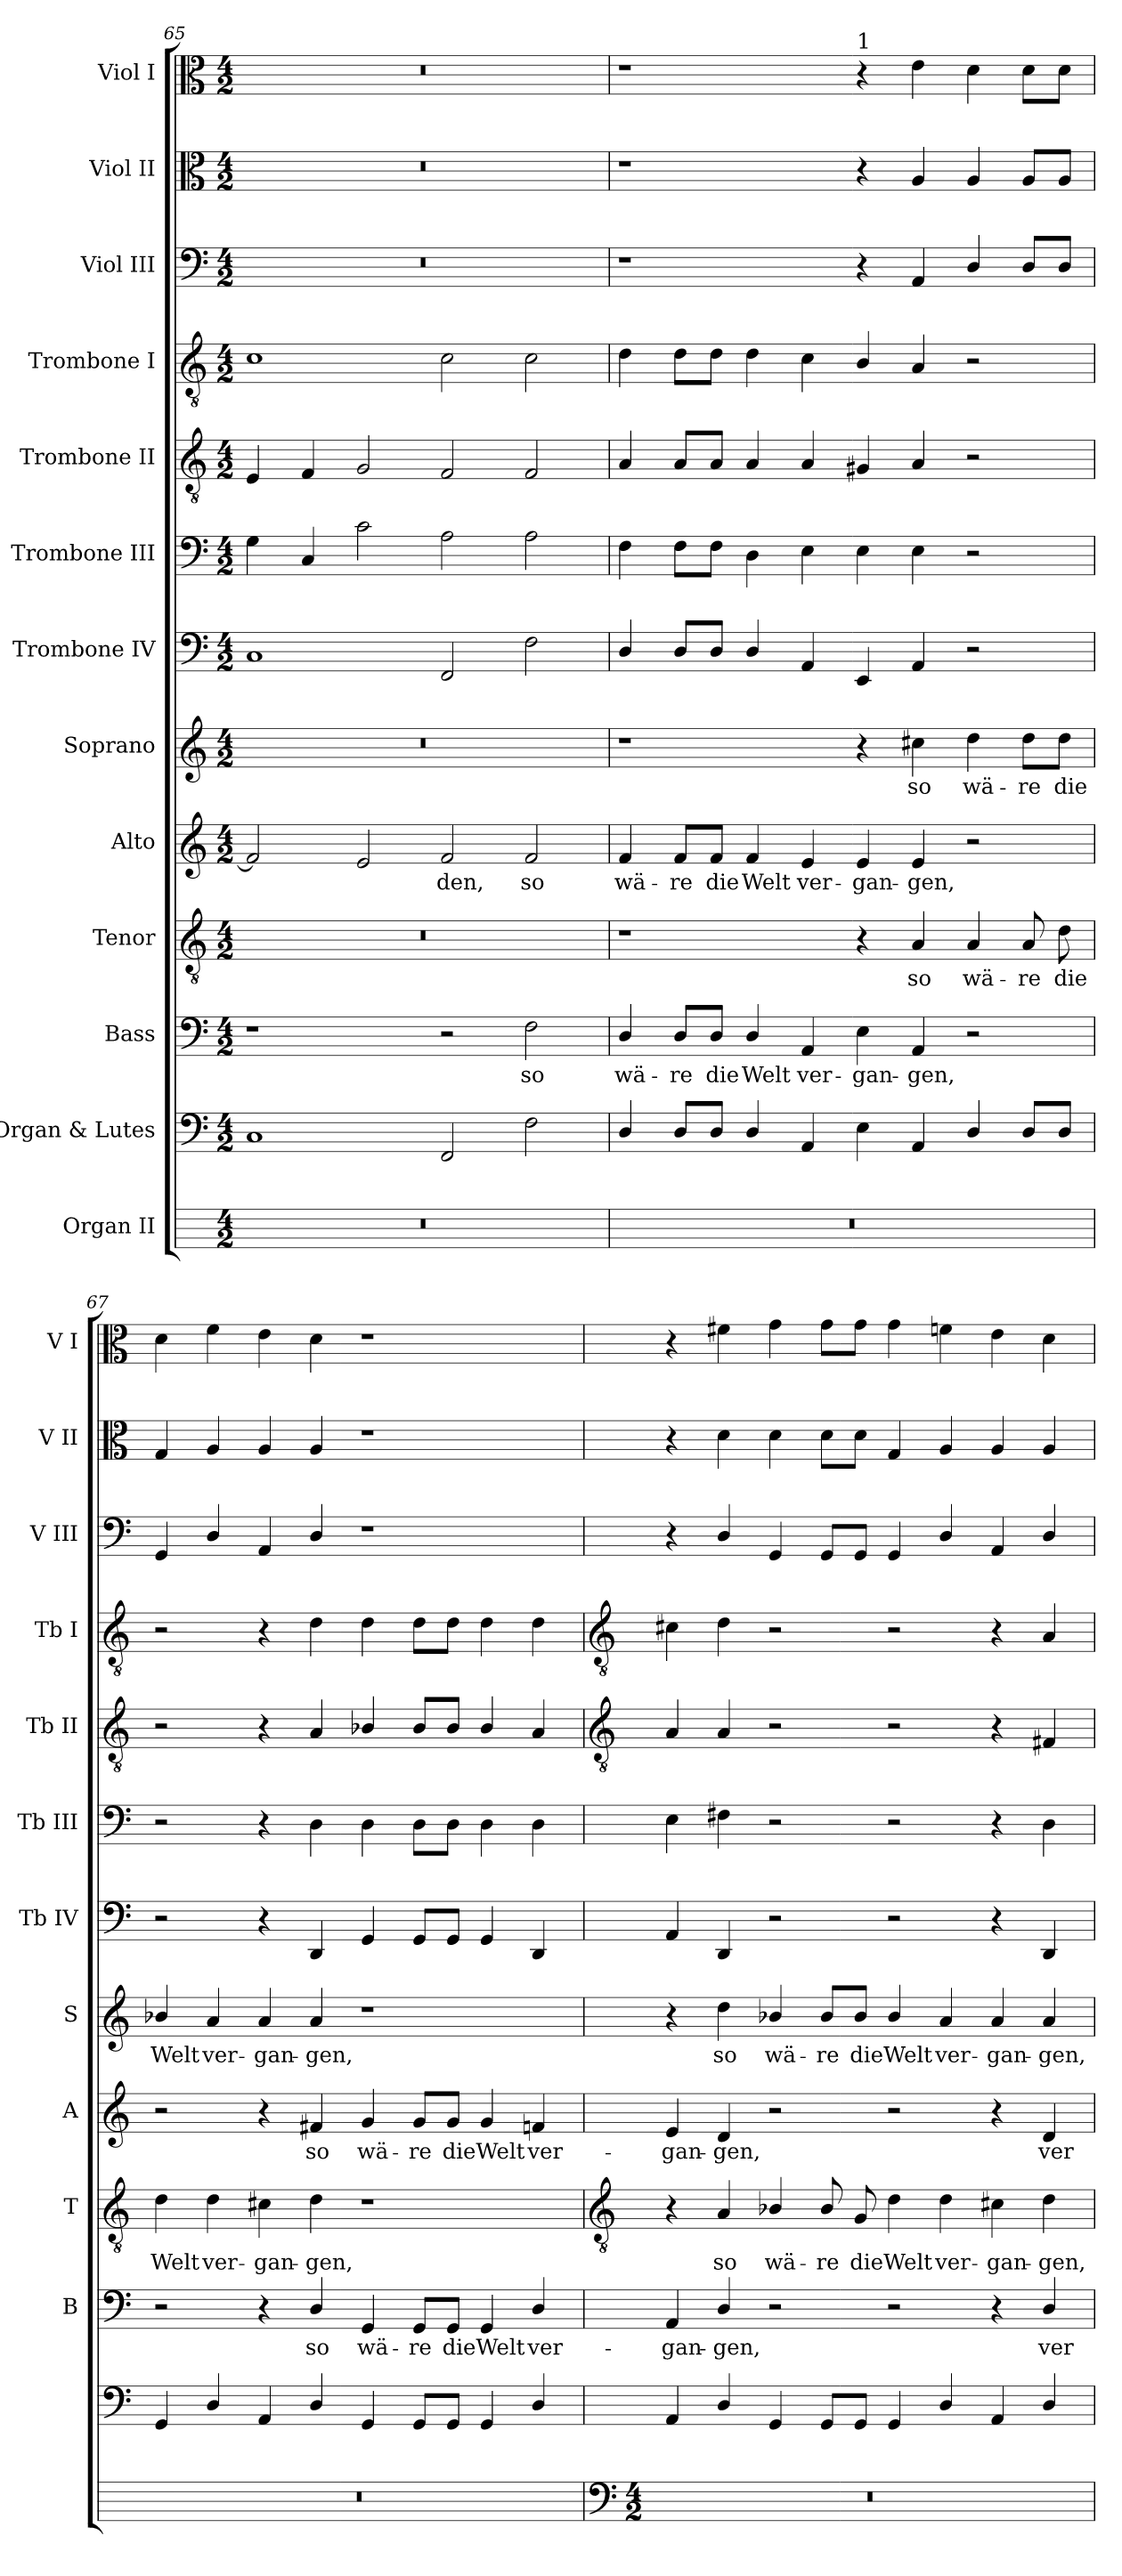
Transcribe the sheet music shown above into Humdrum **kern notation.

**kern	**kern	**kern	**text	**kern	**text	**kern	**text	**kern	**text	**kern	**kern	**kern	**kern	**kern	**kern	**kern
*part13	*part12	*part11	*part11	*part10	*part10	*part9	*part9	*part8	*part8	*part7	*part6	*part5	*part4	*part3	*part2	*part1
*staff13	*staff12	*staff11	*staff11	*staff10	*staff10	*staff9	*staff9	*staff8	*staff8	*staff7	*staff6	*staff5	*staff4	*staff3	*staff2	*staff1
*I"Organ II	*I"Organ & Lutes	*I"Bass	*	*I"Tenor	*	*I"Alto	*	*I"Soprano	*	*I"Trombone IV	*I"Trombone III	*I"Trombone II	*I"Trombone I	*I"Viol III	*I"Viol II	*I"Viol I
*	*	*I'B	*	*I'T	*	*I'A	*	*I'S	*	*I'Tb IV	*I'Tb III	*I'Tb II	*I'Tb I	*I'V III	*I'V II	*I'V I
!!LO:LB:g=z
*	*clefF4	*clefF4	*	*clefGv2	*	*clefG2	*	*clefG2	*	*clefF4	*clefF4	*clefGv2	*clefGv2	*clefF4	*clefC3	*clefC3
*	*k[]	*k[]	*	*k[]	*	*k[]	*	*k[]	*	*k[]	*k[]	*k[]	*k[]	*k[]	*k[]	*k[]
*	*C:	*C:	*	*C:	*	*C:	*	*C:	*	*C:	*C:	*C:	*C:	*C:	*C:	*C:
*M4/2	*M4/2	*M4/2	*	*M4/2	*	*M4/2	*	*M4/2	*	*M4/2	*M4/2	*M4/2	*M4/2	*M4/2	*M4/2	*M4/2
=65	=65	=65	=65	=65	=65	=65	=65	=65	=65	=65	=65	=65	=65	=65	=65	=65
0r	1C	1r	.	0r	.	2f]	.	0r	.	1C	4G	4E	1c	0r	0r	0r
.	.	.	.	.	.	.	.	.	.	.	4C	4F	.	.	.	.
.	.	.	.	.	.	2e	.	.	.	.	2c	2G	.	.	.	.
!	!	!	!	!	!	!	!LO:LY:b	!	!	!	!	!	!	!	!	!
.	2FF	2r	.	.	.	2f	den,	.	.	2FF	2A	2F	2c	.	.	.
!	!	!	!LO:LY:b	!	!	!	!LO:LY:b	!	!	!	!	!	!	!	!	!
.	2F	2F	so	.	.	2f	so	.	.	2F	2A	2F	2c	.	.	.
=66	=66	=66	=66	=66	=66	=66	=66	=66	=66	=66	=66	=66	=66	=66	=66	=66
!	!	!	!LO:LY:b	!	!	!	!LO:LY:b	!	!	!	!	!	!	!	!	!
0r	4D/	4D/	wä-	1r	.	4f	wä-	1r	.	4D/	4F	4A	4d	1r	1r	1r
!	!	!	!LO:LY:b	!	!	!	!LO:LY:b	!	!	!	!	!	!	!	!	!
.	8D/L	8D/L	-re	.	.	8f/L	-re	.	.	8D/L	8FL	8AL	8dL	.	.	.
!	!	!	!LO:LY:b	!	!	!	!LO:LY:b	!	!	!	!	!	!	!	!	!
.	8D/J	8D/J	die	.	.	8f/J	die	.	.	8D/J	8FJ	8AJ	8dJ	.	.	.
!	!	!	!LO:LY:b	!	!	!	!LO:LY:b	!	!	!	!	!	!	!	!	!
.	4D/	4D/	Welt	.	.	4f	Welt	.	.	4D/	4D	4A	4d	.	.	.
!	!	!	!LO:LY:b	!	!	!	!LO:LY:b	!	!	!	!	!	!	!	!	!
.	4AA	4AA	ver-	.	.	4e	ver-	.	.	4AA	4E	4A	4c	.	.	.
!	!	!	!	!	!	!	!	!	!	!	!	!	!	!	!	!LO:TX:a:t=1
!	!	!	!LO:LY:b	!	!	!	!LO:LY:b	!	!	!	!	!	!	!	!	!
.	4E	4E	-gan-	4r	.	4e	-gan-	4r	.	4EE	4E	4G#X	4B/	4r	4r	4r
!	!	!	!LO:LY:b	!	!LO:LY:b	!	!LO:LY:b	!	!LO:LY:b	!	!	!	!	!	!	!
.	4AA	4AA	-gen,	4A	so	4e	-gen,	4cc#X	so	4AA	4E	4A	4A	4AA	4A	4e
!	!	!	!	!	!LO:LY:b	!	!	!	!LO:LY:b	!	!	!	!	!	!	!
.	4D/	2r	.	4A	wä-	2r	.	4dd	wä-	2r	2r	2r	2r	4D/	4A	4d
!	!	!	!	!	!LO:LY:b	!	!	!	!LO:LY:b	!	!	!	!	!	!	!
.	8D/L	.	.	8A	-re	.	.	8dd\L	-re	.	.	.	.	8D/L	8AL	8dL
!	!	!	!	!	!LO:LY:b	!	!	!	!LO:LY:b	!	!	!	!	!	!	!
.	8D/J	.	.	8dL	die	.	.	8dd\J	die	.	.	.	.	8D/J	8AJ	8dJ
=67	=67	=67	=67	=67	=67	=67	=67	=67	=67	=67	=67	=67	=67	=67	=67	=67
!	!	!	!	!	!LO:LY:b	!	!	!	!LO:LY:b	!	!	!	!	!	!	!
0r	4GG	2r	.	4d	Welt	2r	.	4b-X/	Welt	2r	2r	2r	2r	4GG	4G	4d
!	!	!	!	!	!LO:LY:b	!	!	!	!LO:LY:b	!	!	!	!	!	!	!
.	4D/	.	.	4d	ver-	.	.	4a	ver-	.	.	.	.	4D/	4A	4f
!	!	!	!	!	!LO:LY:b	!	!	!	!LO:LY:b	!	!	!	!	!	!	!
.	4AA	4r	.	4c#X	-gan-	4r	.	4a	-gan-	4r	4r	4r	4r	4AA	4A	4e
!	!	!	!LO:LY:b	!	!LO:LY:b	!	!LO:LY:b	!	!LO:LY:b	!	!	!	!	!	!	!
.	4D/	4D/	so	4d	-gen,	4f#X	so	4a	-gen,	4DD	4D	4A	4d	4D/	4A	4d
!	!	!	!LO:LY:b	!	!	!	!LO:LY:b	!	!	!	!	!	!	!	!	!
.	4GG	4GG	wä-	1r	.	4g	wä-	1r	.	4GG	4D	4B-X/	4d	1r	1r	1r
!	!	!	!LO:LY:b	!	!	!	!LO:LY:b	!	!	!	!	!	!	!	!	!
.	8GGL	8GG/L	-re	.	.	8g/L	-re	.	.	8GGL	8DL	8B-/L	8dL	.	.	.
!	!	!	!LO:LY:b	!	!	!	!LO:LY:b	!	!	!	!	!	!	!	!	!
.	8GGJ	8GG/J	die	.	.	8g/J	die	.	.	8GGJ	8DJ	8B-/J	8dJ	.	.	.
!	!	!	!LO:LY:b	!	!	!	!LO:LY:b	!	!	!	!	!	!	!	!	!
.	4GG	4GG	Welt	.	.	4g	Welt	.	.	4GG	4D	4B-/	4d	.	.	.
!	!	!	!LO:LY:b	!	!	!	!LO:LY:b	!	!	!	!	!	!	!	!	!
.	4D/	4D/	ver-	.	.	4fn	ver-	.	.	4DD	4D	4A	4d	.	.	.
!!LO:LB:g=z
=68	=68	=68	=68	=68	=68	=68	=68	=68	=68	=68	=68	=68	=68	=68	=68	=68
*clefF4	*	*	*	*clefGv2	*	*	*	*	*	*	*	*clefGv2	*clefGv2	*	*	*
*k[]	*	*	*	*	*	*	*	*	*	*	*	*	*	*	*	*
*C:	*	*	*	*	*	*	*	*	*	*	*	*	*	*	*	*
*M4/2	*	*	*	*	*	*	*	*	*	*	*	*	*	*	*	*
!	!	!	!LO:LY:b	!	!	!	!LO:LY:b	!	!	!	!	!	!	!	!	!
0r	4AA	4AA	-gan-	4r	.	4e	-gan-	4r	.	4AA	4E	4A	4c#X	4r	4r	4r
!	!	!	!LO:LY:b	!	!LO:LY:b	!	!LO:LY:b	!	!LO:LY:b	!	!	!	!	!	!	!
.	4D/	4D/	-gen,	4A	so	4d	-gen,	4dd	so	4DD	4F#X	4A	4d	4D/	4d	4f#X
!	!	!	!	!	!LO:LY:b	!	!	!	!LO:LY:b	!	!	!	!	!	!	!
.	4GG	2r	.	4B-X/	wä-	2r	.	4b-X/	wä-	2r	2r	2r	2r	4GG	4d	4g
!	!	!	!	!	!LO:LY:b	!	!	!	!LO:LY:b	!	!	!	!	!	!	!
.	8GGL	.	.	8B-/	-re	.	.	8b-/L	-re	.	.	.	.	8GGL	8dL	8gL
!	!	!	!	!	!LO:LY:b	!	!	!	!LO:LY:b	!	!	!	!	!	!	!
.	8GGJ	.	.	8G	die	.	.	8b-/J	die	.	.	.	.	8GGJ	8dJ	8gJ
!	!	!	!	!	!LO:LY:b	!	!	!	!LO:LY:b	!	!	!	!	!	!	!
.	4GG	2r	.	4d	Welt	2r	.	4b-/	Welt	2r	2r	2r	2r	4GG	4G	4g
!	!	!	!	!	!LO:LY:b	!	!	!	!LO:LY:b	!	!	!	!	!	!	!
.	4D/	.	.	4d	ver-	.	.	4a	ver-	.	.	.	.	4D/	4A	4fn
!	!	!	!	!	!LO:LY:b	!	!	!	!LO:LY:b	!	!	!	!	!	!	!
.	4AA	4r	.	4c#X	-gan-	4r	.	4a	-gan-	4r	4r	4r	4r	4AA	4A	4e
!	!	!	!LO:LY:b	!	!LO:LY:b	!	!LO:LY:b	!	!LO:LY:b	!	!	!	!	!	!	!
.	4D/	4D/	ver-	4d	-gen,	4d	ver-	4a	-gen,	4DD	4D	4F#X	4A	4D/	4A	4d
=	=	=	=	=	=	=	=	=	=	=	=	=	=	=	=	=
*-	*-	*-	*-	*-	*-	*-	*-	*-	*-	*-	*-	*-	*-	*-	*-	*-
